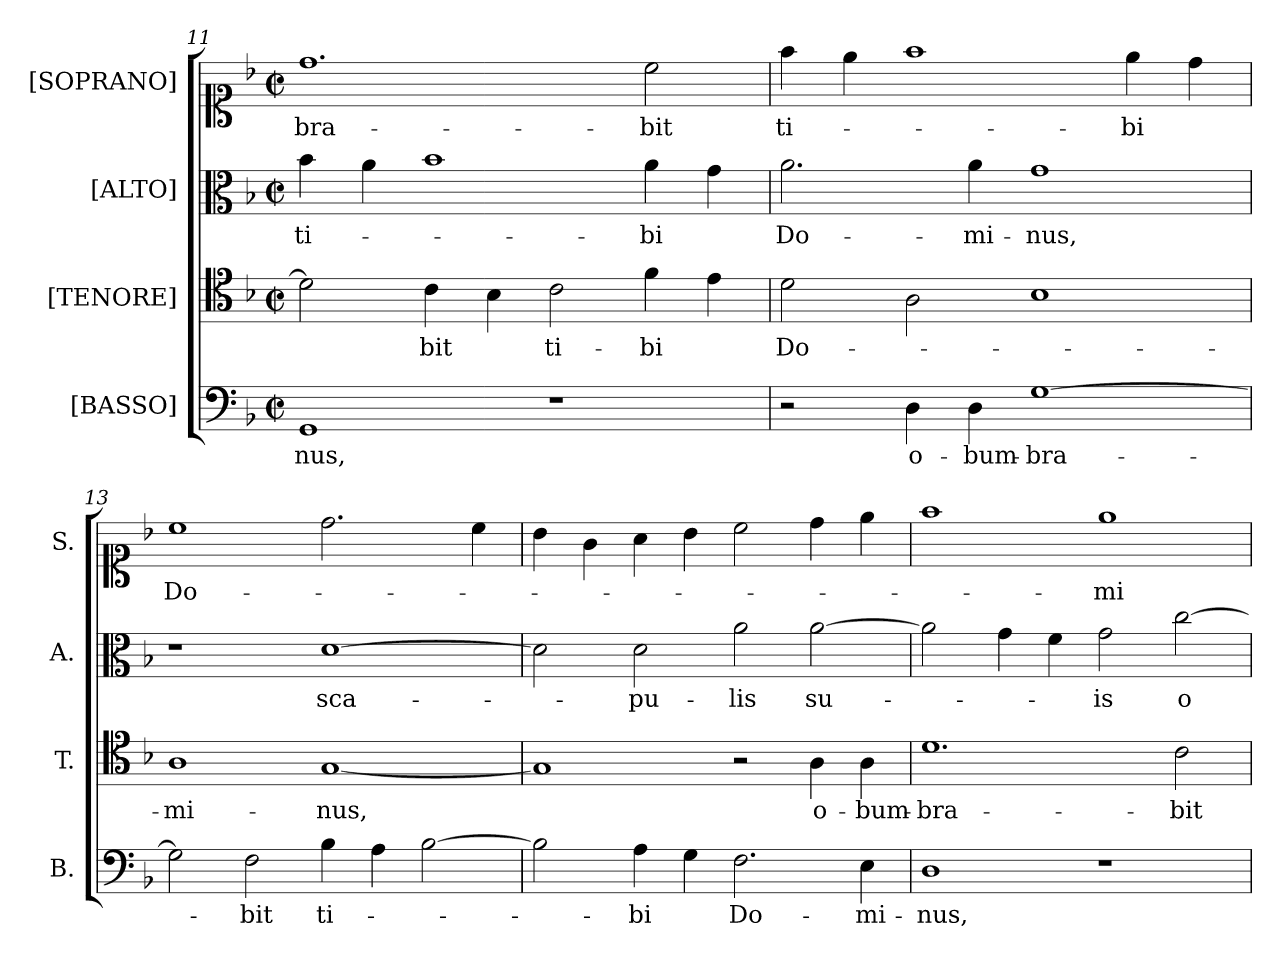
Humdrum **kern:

**kern	**text	**kern	**text	**kern	**text	**kern	**text
*part4	*part4	*part3	*part3	*part2	*part2	*part1	*part1
*staff4	*staff4	*staff3	*staff3	*staff2	*staff2	*staff1	*staff1
*I"[BASSO]	*	*I"[TENORE]	*	*I"[ALTO]	*	*I"[SOPRANO]	*
*I'B.	*	*I'T.	*	*I'A.	*	*I'S.	*
*clefF4	*	*clefC4	*	*clefC3	*	*clefC1	*
*k[b-]	*	*k[b-]	*	*k[b-]	*	*k[b-]	*
*d:	*	*d:	*	*d:	*	*d:	*
*M2/2	*	*M2/2	*	*M2/2	*	*M2/2	*
*met(c|)	*	*met(c|)	*	*met(c|)	*	*met(c|)	*
=11	=11	=11	=11	=11	=11	=11	=11
!	!LO:LY:b:color=#000000	!	!	!	!	!	!
!	!	!	!	!	!LO:LY:b:color=#000000	!	!
!	!	!	!	!	!	!	!LO:LY:b:color=#000000
1GGi	-nus,	2di\]	.	4b-i\	ti-	1.ddi	-bra-
.	.	.	.	4ai\	.	.	.
!	!	!	!LO:LY:b:color=#000000	!	!	!	!
.	.	4ci\	-bit	1b-i	.	.	.
.	.	4B-i\	.	.	.	.	.
!	!	!	!LO:LY:b:color=#000000	!	!	!	!
1r	.	2ci\	ti-	.	.	.	.
!	!	!	!LO:LY:b:color=#000000	!	!	!	!
!	!	!	!	!	!LO:LY:b:color=#000000	!	!
!	!	!	!	!	!	!	!LO:LY:b:color=#000000
.	.	4fi\	-bi	4ai\	-bi	2cci\	-bit
.	.	4ei\	.	4gi\	.	.	.
=12	=12	=12	=12	=12	=12	=12	=12
!	!	!	!LO:LY:b:color=#000000	!	!	!	!
!	!	!	!	!	!LO:LY:b:color=#000000	!	!
!	!	!	!	!	!	!	!LO:LY:b:color=#000000
2r	.	2di\	Do-	2.ai\	Do-	4ffi\	ti-
.	.	.	.	.	.	4eei\	.
!	!LO:LY:b:color=#000000	!	!	!	!	!	!
4Di\	o-	2Ai\	.	.	.	1ffi	.
!	!LO:LY:b:color=#000000	!	!	!	!	!	!
!	!	!	!	!	!LO:LY:b:color=#000000	!	!
4Di\	-bum-	.	.	4ai\	-mi-	.	.
!	!LO:LY:b:color=#000000	!	!	!	!	!	!
!	!	!	!	!	!LO:LY:b:color=#000000	!	!
[>1Gi	-bra-	1B-i	.	1gi	-nus,	.	.
!	!	!	!	!	!	!	!LO:LY:b:color=#000000
.	.	.	.	.	.	4eei\	-bi
.	.	.	.	.	.	4ddi\	.
!!LO:PB:g=z
=13	=13	=13	=13	=13	=13	=13	=13
!	!	!	!LO:LY:b:color=#000000	!	!	!	!
!	!	!	!	!	!	!	!LO:LY:b:color=#000000
2Gi\]	.	1Ai	-mi-	1r	.	1cci	Do-
!	!LO:LY:b:color=#000000	!	!	!	!	!	!
2Fi\	-bit	.	.	.	.	.	.
!	!LO:LY:b:color=#000000	!	!	!	!	!	!
!	!	!	!LO:LY:b:color=#000000	!	!	!	!
!	!	!	!	!	!LO:LY:b:color=#000000	!	!
4B-i\	ti-	[<1Gi	-nus,	[>1di	sca-	2.ddi\	.
4Ai\	.	.	.	.	.	.	.
[>2B-i\	.	.	.	.	.	.	.
.	.	.	.	.	.	4cci\	.
=14	=14	=14	=14	=14	=14	=14	=14
2B-i\]	.	1Gi]	.	2di\]	.	4b-i\	.
.	.	.	.	.	.	4gi\	.
!	!LO:LY:b:color=#000000	!	!	!	!	!	!
!	!	!	!	!	!LO:LY:b:color=#000000	!	!
4Ai\	-bi	.	.	2di\	-pu-	4ai\	.
4Gi\	.	.	.	.	.	4b-i\	.
!	!LO:LY:b:color=#000000	!	!	!	!	!	!
!	!	!	!	!	!LO:LY:b:color=#000000	!	!
2.Fi\	Do-	2r	.	2ai\	-lis	2cci\	.
!	!	!	!LO:LY:b:color=#000000	!	!	!	!
!	!	!	!	!	!LO:LY:b:color=#000000	!	!
.	.	4Ai\	o-	[>2ai\	su-	4ddi\	.
!	!LO:LY:b:color=#000000	!	!	!	!	!	!
!	!	!	!LO:LY:b:color=#000000	!	!	!	!
4Ei\	-mi-	4Ai\	-bum-	.	.	4eei\	.
=15	=15	=15	=15	=15	=15	=15	=15
!	!LO:LY:b:color=#000000	!	!	!	!	!	!
!	!	!	!LO:LY:b:color=#000000	!	!	!	!
1Di	-nus,	1.di	-bra-	2ai\]	.	1ffi	.
.	.	.	.	4gi\	.	.	.
.	.	.	.	4fi\	.	.	.
!	!	!	!	!	!LO:LY:b:color=#000000	!	!
!	!	!	!	!	!	!	!LO:LY:b:color=#000000
1r	.	.	.	2gi\	-is	1eei	-mi-
!	!	!	!LO:LY:b:color=#000000	!	!	!	!
!	!	!	!	!	!LO:LY:b:color=#000000	!	!
.	.	2ci\	-bit	[>2cci\	o-	.	.
=	=	=	=	=	=	=	=
*-	*-	*-	*-	*-	*-	*-	*-
